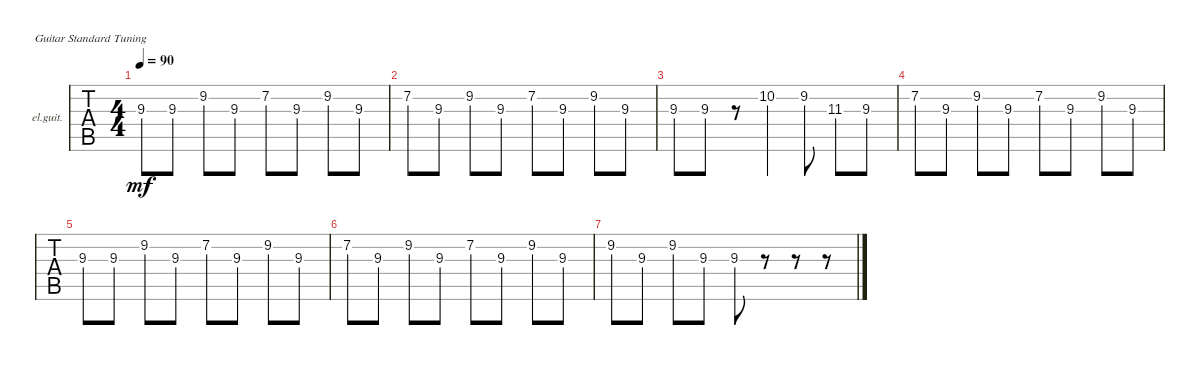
\defaultSystemsLayout 4
\bracketExtendMode groupsimilarinstruments
\useSystemSignSeparator
\firstSystemTrackNameOrientation horizontal
\otherSystemsTrackNameOrientation horizontal
\chordDiagramsInScore
\track ("Clean Guitar" "el.guit.") {instrument electricguitarclean}
\staff {tabs}
\tuning (E4 B3 G3 D3 A2 E2)
\ts (4 4)
\tempo 90
\clef g2
\ks c
9.3.8{dy mf} 9.3.8 9.2.8 9.3.8 7.2.8 9.3.8 9.2.8 9.3.8 |
7.2.8 9.3.8 9.2.8 9.3.8 7.2.8 9.3.8 9.2.8 9.3.8 |
9.3.8 9.3.8 r.8 10.2.4 9.2.8 11.3.8 9.3.8 |
7.2.8 9.3.8 9.2.8 9.3.8 7.2.8 9.3.8 9.2.8 9.3.8 |
9.3.8 9.3.8 9.2.8 9.3.8 7.2.8 9.3.8 9.2.8 9.3.8 |
7.2.8 9.3.8 9.2.8 9.3.8 7.2.8 9.3.8 9.2.8 9.3.8 |
9.2.8 9.3.8 9.2.8 9.3.8 9.3.8 r.8 r.8 r.8
